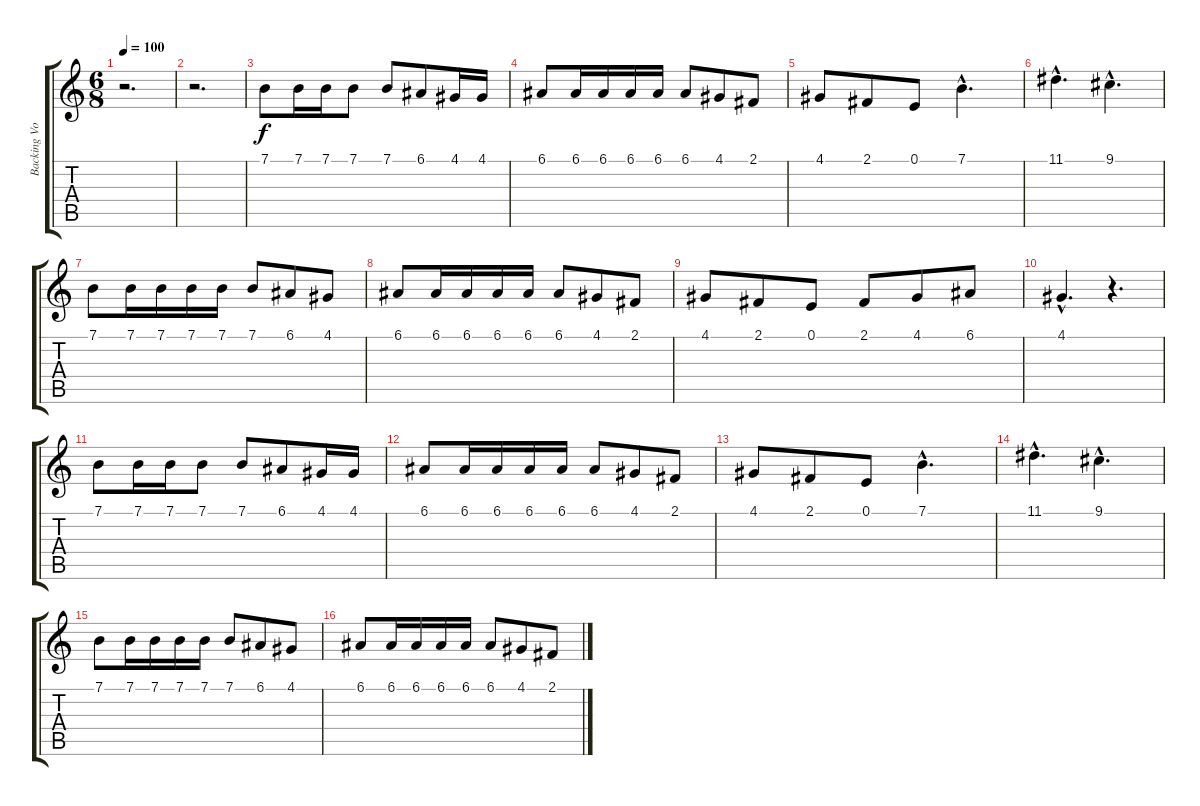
\track ("Backing Vocals" "Backing Vo") {instrument choiraahs}
\staff {score tabs}
\tuning (E4 B3 G3 D3 A2 E2) {hide}
\ts (6 8)
\tempo 100
\clef g2
\ks c
r.2{d dy f} |
r.2{d} |
7.1.8 7.1.16 7.1.16 7.1.8 7.1.8 6.1.8 4.1.16 4.1.16 |
6.1.8 6.1.16 6.1.16 6.1.16 6.1.16 6.1.8 4.1.8 2.1.8 |
4.1.8 2.1.8 0.1.8 7.1{hac}.4{d} |
11.1{hac}.4{d} 9.1{hac}.4{d} |
7.1.8 7.1.16 7.1.16 7.1.16 7.1.16 7.1.8 6.1.8 4.1.8 |
6.1.8 6.1.16 6.1.16 6.1.16 6.1.16 6.1.8 4.1.8 2.1.8 |
4.1.8 2.1.8 0.1.8 2.1.8 4.1.8 6.1.8 |
4.1{hac}.4{d} r.4{d} |
7.1.8 7.1.16 7.1.16 7.1.8 7.1.8 6.1.8 4.1.16 4.1.16 |
6.1.8 6.1.16 6.1.16 6.1.16 6.1.16 6.1.8 4.1.8 2.1.8 |
4.1.8 2.1.8 0.1.8 7.1{hac}.4{d} |
11.1{hac}.4{d} 9.1{hac}.4{d} |
7.1.8 7.1.16 7.1.16 7.1.16 7.1.16 7.1.8 6.1.8 4.1.8 |
6.1.8 6.1.16 6.1.16 6.1.16 6.1.16 6.1.8 4.1.8 2.1.8
